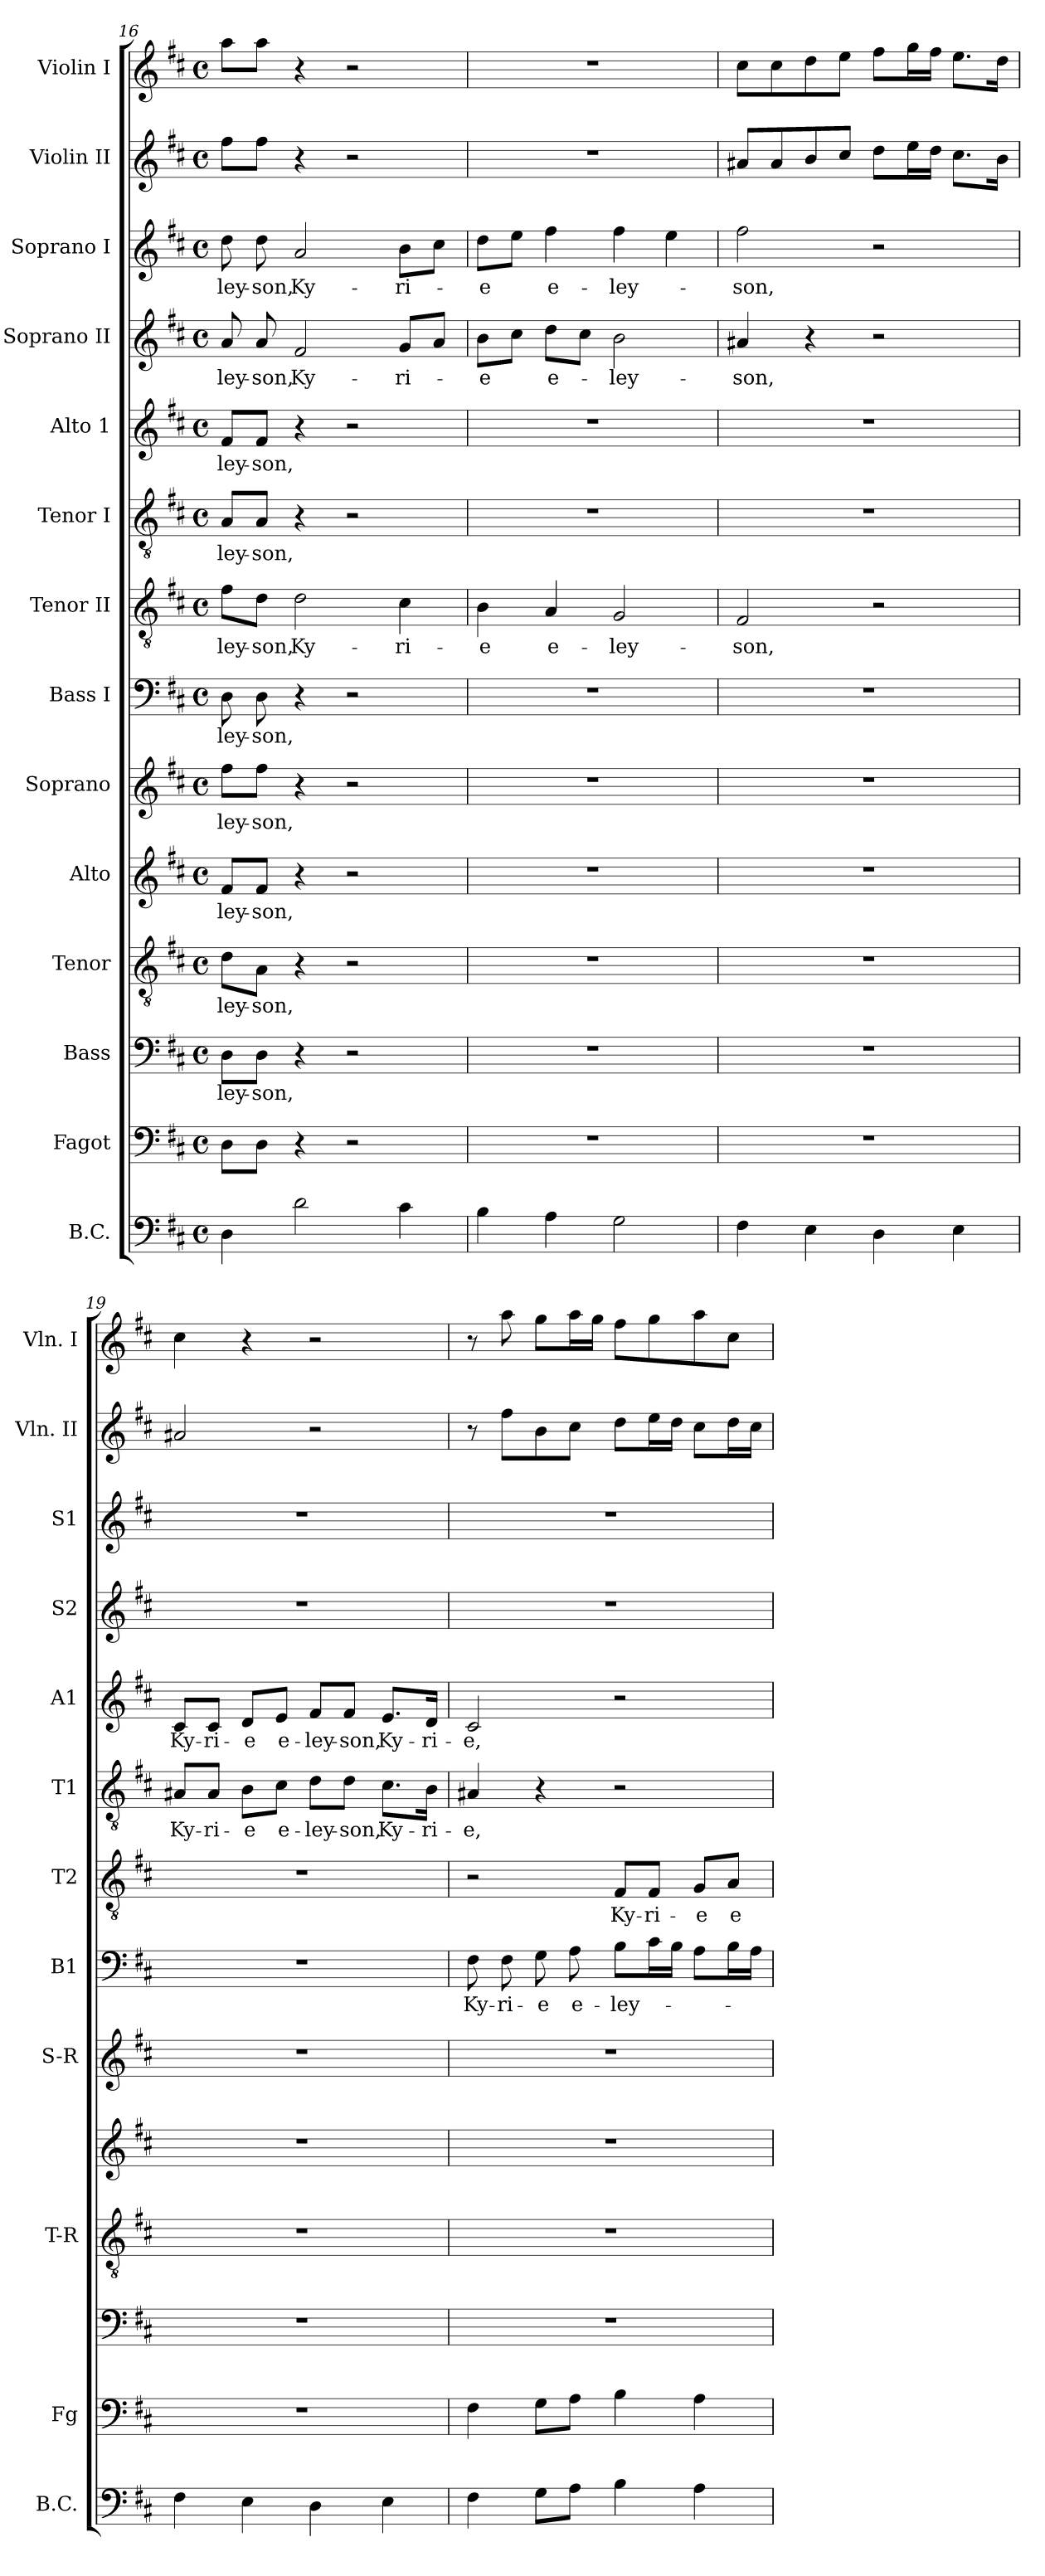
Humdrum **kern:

**kern	**kern	**kern	**text	**kern	**text	**kern	**text	**kern	**text	**kern	**text	**kern	**text	**kern	**text	**kern	**text	**kern	**text	**kern	**text	**kern	**kern
*part14	*part13	*part12	*part12	*part11	*part11	*part10	*part10	*part9	*part9	*part8	*part8	*part7	*part7	*part6	*part6	*part5	*part5	*part4	*part4	*part3	*part3	*part2	*part1
*staff14	*staff13	*staff12	*staff12	*staff11	*staff11	*staff10	*staff10	*staff9	*staff9	*staff8	*staff8	*staff7	*staff7	*staff6	*staff6	*staff5	*staff5	*staff4	*staff4	*staff3	*staff3	*staff2	*staff1
*I"B.C.	*I"Fagot	*I"Bass	*	*I"Tenor	*	*I"Alto	*	*I"Soprano	*	*I"Bass I	*	*I"Tenor II	*	*I"Tenor I	*	*I"Alto 1	*	*I"Soprano II	*	*I"Soprano I	*	*I"Violin II	*I"Violin I
*I'B.C.	*I'Fg	*	*	*I'T-R	*	*	*	*I'S-R	*	*I'B1	*	*I'T2	*	*I'T1	*	*I'A1	*	*I'S2	*	*I'S1	*	*I'Vln. II	*I'Vln. I
!!LO:PB:g=z
*clefF4	*clefF4	*clefF4	*	*clefGv2	*	*clefG2	*	*clefG2	*	*clefF4	*	*clefGv2	*	*clefGv2	*	*clefG2	*	*clefG2	*	*clefG2	*	*clefG2	*clefG2
*k[f#c#]	*k[f#c#]	*k[f#c#]	*	*k[f#c#]	*	*k[f#c#]	*	*k[f#c#]	*	*k[f#c#]	*	*k[f#c#]	*	*k[f#c#]	*	*k[f#c#]	*	*k[f#c#]	*	*k[f#c#]	*	*k[f#c#]	*k[f#c#]
*D:	*D:	*D:	*	*D:	*	*D:	*	*D:	*	*D:	*	*D:	*	*D:	*	*D:	*	*D:	*	*D:	*	*D:	*D:
*M4/4	*M4/4	*M4/4	*	*M4/4	*	*M4/4	*	*M4/4	*	*M4/4	*	*M4/4	*	*M4/4	*	*M4/4	*	*M4/4	*	*M4/4	*	*M4/4	*M4/4
*met(c)	*met(c)	*met(c)	*	*met(c)	*	*met(c)	*	*met(c)	*	*met(c)	*	*met(c)	*	*met(c)	*	*met(c)	*	*met(c)	*	*met(c)	*	*met(c)	*met(c)
=16	=16	=16	=16	=16	=16	=16	=16	=16	=16	=16	=16	=16	=16	=16	=16	=16	=16	=16	=16	=16	=16	=16	=16
!	!	!	!LO:LY:b	!	!LO:LY:b	!	!LO:LY:b	!	!LO:LY:b	!	!LO:LY:b	!	!LO:LY:b	!	!LO:LY:b	!	!LO:LY:b	!	!LO:LY:b	!	!LO:LY:b	!	!
4D\	8D\L	8D\L	-ley-	8d\L	-ley-	8f#/L	-ley-	8ff#\L	-ley-	8D\	-ley-	8f#\L	-ley-	8A/L	-ley-	8f#/L	-ley-	8a/	-ley-	8dd\	-ley-	8ff#\L	8aa\L
!	!	!	!LO:LY:b	!	!LO:LY:b	!	!LO:LY:b	!	!LO:LY:b	!	!LO:LY:b	!	!LO:LY:b	!	!LO:LY:b	!	!LO:LY:b	!	!LO:LY:b	!	!LO:LY:b	!	!
.	8D\J	8D\J	-son,	8A\J	-son,	8f#/J	-son,	8ff#\J	-son,	8D\	-son,	8d\J	-son,	8A/J	-son,	8f#/J	-son,	8a/	-son,	8dd\	-son,	8ff#\J	8aa\J
!	!	!	!	!	!	!	!	!	!	!	!	!	!LO:LY:b	!	!	!	!	!	!LO:LY:b	!	!LO:LY:b	!	!
2d\	4r	4r	.	4r	.	4r	.	4r	.	4r	.	2d\	Ky-	4r	.	4r	.	2f#/	Ky-	2a/	Ky-	4r	4r
.	2r	2r	.	2r	.	2r	.	2r	.	2r	.	.	.	2r	.	2r	.	.	.	.	.	2r	2r
!	!	!	!	!	!	!	!	!	!	!	!	!	!LO:LY:b	!	!	!	!	!	!LO:LY:b	!	!LO:LY:b	!	!
4c#\	.	.	.	.	.	.	.	.	.	.	.	4c#\	-ri-	.	.	.	.	8g/L	-ri-	8b\L	-ri-	.	.
.	.	.	.	.	.	.	.	.	.	.	.	.	.	.	.	.	.	8a/J	.	8cc#\J	.	.	.
=17	=17	=17	=17	=17	=17	=17	=17	=17	=17	=17	=17	=17	=17	=17	=17	=17	=17	=17	=17	=17	=17	=17	=17
!	!	!	!	!	!	!	!	!	!	!	!	!	!LO:LY:b	!	!	!	!	!	!LO:LY:b	!	!LO:LY:b	!	!
4B\	1r	1r	.	1r	.	1r	.	1r	.	1r	.	4B\	-e	1r	.	1r	.	8b\L	-e	8dd\L	-e	1r	1r
.	.	.	.	.	.	.	.	.	.	.	.	.	.	.	.	.	.	8cc#\J	.	8ee\J	.	.	.
!	!	!	!	!	!	!	!	!	!	!	!	!	!LO:LY:b	!	!	!	!	!	!LO:LY:b	!	!LO:LY:b	!	!
4A\	.	.	.	.	.	.	.	.	.	.	.	4A/	e-	.	.	.	.	8dd\L	e-	4ff#\	e-	.	.
.	.	.	.	.	.	.	.	.	.	.	.	.	.	.	.	.	.	8cc#\J	.	.	.	.	.
!	!	!	!	!	!	!	!	!	!	!	!	!	!LO:LY:b	!	!	!	!	!	!LO:LY:b	!	!LO:LY:b	!	!
2G\	.	.	.	.	.	.	.	.	.	.	.	2G/	-ley-	.	.	.	.	2b\	-ley-	4ff#\	-ley-	.	.
.	.	.	.	.	.	.	.	.	.	.	.	.	.	.	.	.	.	.	.	4ee\	.	.	.
=18	=18	=18	=18	=18	=18	=18	=18	=18	=18	=18	=18	=18	=18	=18	=18	=18	=18	=18	=18	=18	=18	=18	=18
!	!	!	!	!	!	!	!	!	!	!	!	!	!LO:LY:b	!	!	!	!	!	!LO:LY:b	!	!LO:LY:b	!	!
4F#\	1r	1r	.	1r	.	1r	.	1r	.	1r	.	2F#/	-son,	1r	.	1r	.	4a#X/	-son,	2ff#\	-son,	8a#X/L	8cc#\L
.	.	.	.	.	.	.	.	.	.	.	.	.	.	.	.	.	.	.	.	.	.	8a#/	8cc#\
4E\	.	.	.	.	.	.	.	.	.	.	.	.	.	.	.	.	.	4r	.	.	.	8b/	8dd\
.	.	.	.	.	.	.	.	.	.	.	.	.	.	.	.	.	.	.	.	.	.	8cc#/J	8ee\J
4D\	.	.	.	.	.	.	.	.	.	.	.	2r	.	.	.	.	.	2r	.	2r	.	8dd\L	8ff#\L
.	.	.	.	.	.	.	.	.	.	.	.	.	.	.	.	.	.	.	.	.	.	16ee\L	16gg\L
.	.	.	.	.	.	.	.	.	.	.	.	.	.	.	.	.	.	.	.	.	.	16dd\JJ	16ff#\JJ
4E\	.	.	.	.	.	.	.	.	.	.	.	.	.	.	.	.	.	.	.	.	.	8.cc#\L	8.ee\L
.	.	.	.	.	.	.	.	.	.	.	.	.	.	.	.	.	.	.	.	.	.	16b\Jk	16dd\Jk
=19	=19	=19	=19	=19	=19	=19	=19	=19	=19	=19	=19	=19	=19	=19	=19	=19	=19	=19	=19	=19	=19	=19	=19
!	!	!	!	!	!	!	!	!	!	!	!	!	!	!	!LO:LY:b	!	!LO:LY:b	!	!	!	!	!	!
4F#\	1r	1r	.	1r	.	1r	.	1r	.	1r	.	1r	.	8A#X/L	Ky-	8c#/L	Ky-	1r	.	1r	.	2a#X/	4cc#\
!	!	!	!	!	!	!	!	!	!	!	!	!	!	!	!LO:LY:b	!	!LO:LY:b	!	!	!	!	!	!
.	.	.	.	.	.	.	.	.	.	.	.	.	.	8A#/J	-ri-	8c#/J	-ri-	.	.	.	.	.	.
!	!	!	!	!	!	!	!	!	!	!	!	!	!	!	!LO:LY:b	!	!LO:LY:b	!	!	!	!	!	!
4E\	.	.	.	.	.	.	.	.	.	.	.	.	.	8B\L	-e	8d/L	-e	.	.	.	.	.	4r
!	!	!	!	!	!	!	!	!	!	!	!	!	!	!	!LO:LY:b	!	!LO:LY:b	!	!	!	!	!	!
.	.	.	.	.	.	.	.	.	.	.	.	.	.	8c#\J	e-	8e/J	e-	.	.	.	.	.	.
!	!	!	!	!	!	!	!	!	!	!	!	!	!	!	!LO:LY:b	!	!LO:LY:b	!	!	!	!	!	!
4D\	.	.	.	.	.	.	.	.	.	.	.	.	.	8d\L	-ley-	8f#/L	-ley-	.	.	.	.	2r	2r
!	!	!	!	!	!	!	!	!	!	!	!	!	!	!	!LO:LY:b	!	!LO:LY:b	!	!	!	!	!	!
.	.	.	.	.	.	.	.	.	.	.	.	.	.	8d\J	-son,	8f#/J	-son,	.	.	.	.	.	.
!	!	!	!	!	!	!	!	!	!	!	!	!	!	!	!LO:LY:b	!	!LO:LY:b	!	!	!	!	!	!
4E\	.	.	.	.	.	.	.	.	.	.	.	.	.	8.c#\L	Ky-	8.e/L	Ky-	.	.	.	.	.	.
!	!	!	!	!	!	!	!	!	!	!	!	!	!	!	!LO:LY:b	!	!LO:LY:b	!	!	!	!	!	!
.	.	.	.	.	.	.	.	.	.	.	.	.	.	16B\Jk	-ri-	16d/Jk	-ri-	.	.	.	.	.	.
=20	=20	=20	=20	=20	=20	=20	=20	=20	=20	=20	=20	=20	=20	=20	=20	=20	=20	=20	=20	=20	=20	=20	=20
!	!	!	!	!	!	!	!	!	!	!	!LO:LY:b	!	!	!	!LO:LY:b	!	!LO:LY:b	!	!	!	!	!	!
4F#\	4F#\	1r	.	1r	.	1r	.	1r	.	8F#\	Ky-	2r	.	4A#X/	-e,	2c#/	-e,	1r	.	1r	.	8r	8r
!	!	!	!	!	!	!	!	!	!	!	!LO:LY:b	!	!	!	!	!	!	!	!	!	!	!	!
.	.	.	.	.	.	.	.	.	.	8F#\	-ri-	.	.	.	.	.	.	.	.	.	.	8ff#\L	8aa\
!	!	!	!	!	!	!	!	!	!	!	!LO:LY:b	!	!	!	!	!	!	!	!	!	!	!	!
8G\L	8G\L	.	.	.	.	.	.	.	.	8G\	-e	.	.	4r	.	.	.	.	.	.	.	8b\	8gg\L
!	!	!	!	!	!	!	!	!	!	!	!LO:LY:b	!	!	!	!	!	!	!	!	!	!	!	!
8A\J	8A\J	.	.	.	.	.	.	.	.	8A\	e-	.	.	.	.	.	.	.	.	.	.	8cc#\J	16aa\L
.	.	.	.	.	.	.	.	.	.	.	.	.	.	.	.	.	.	.	.	.	.	.	16gg\JJ
!	!	!	!	!	!	!	!	!	!	!	!LO:LY:b	!	!LO:LY:b	!	!	!	!	!	!	!	!	!	!
4B\	4B\	.	.	.	.	.	.	.	.	8B\L	-ley-	8F#/L	Ky-	2r	.	2r	.	.	.	.	.	8dd\L	8ff#\L
!	!	!	!	!	!	!	!	!	!	!	!	!	!LO:LY:b	!	!	!	!	!	!	!	!	!	!
.	.	.	.	.	.	.	.	.	.	16c#\L	.	8F#/J	-ri-	.	.	.	.	.	.	.	.	16ee\L	8gg\
.	.	.	.	.	.	.	.	.	.	16B\JJ	.	.	.	.	.	.	.	.	.	.	.	16dd\JJ	.
!	!	!	!	!	!	!	!	!	!	!	!	!	!LO:LY:b	!	!	!	!	!	!	!	!	!	!
4A\	4A\	.	.	.	.	.	.	.	.	8A\L	.	8G/L	-e	.	.	.	.	.	.	.	.	8cc#\L	8aa\
!	!	!	!	!	!	!	!	!	!	!	!	!	!LO:LY:b	!	!	!	!	!	!	!	!	!	!
.	.	.	.	.	.	.	.	.	.	16B\L	.	8A/J	e-	.	.	.	.	.	.	.	.	16dd\L	8cc#\J
.	.	.	.	.	.	.	.	.	.	16A\JJ	.	.	.	.	.	.	.	.	.	.	.	16cc#\JJ	.
=	=	=	=	=	=	=	=	=	=	=	=	=	=	=	=	=	=	=	=	=	=	=	=
*-	*-	*-	*-	*-	*-	*-	*-	*-	*-	*-	*-	*-	*-	*-	*-	*-	*-	*-	*-	*-	*-	*-	*-
